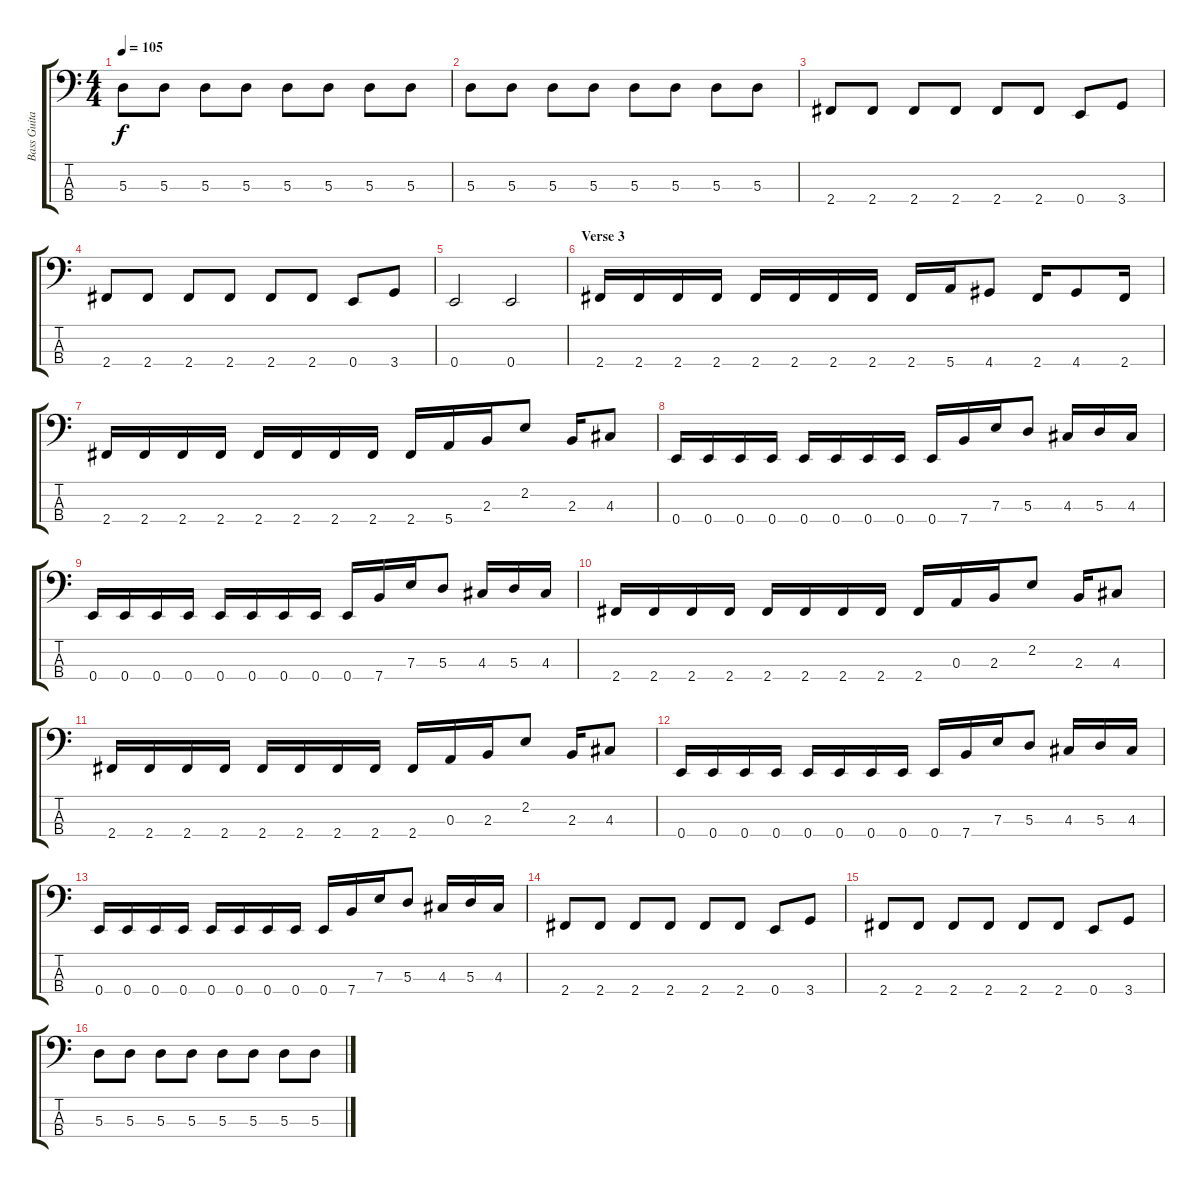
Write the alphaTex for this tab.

\track ("Bass Guitar" "Bass Guita") {instrument electricbassfinger}
\staff {score tabs}
\tuning (G2 D2 A1 E1) {hide}
\ts (4 4)
\tempo 105
\clef f4
\ks c
5.3.8{dy f} 5.3.8 5.3.8 5.3.8 5.3.8 5.3.8 5.3.8 5.3.8 |
5.3.8 5.3.8 5.3.8 5.3.8 5.3.8 5.3.8 5.3.8 5.3.8 |
2.4.8 2.4.8 2.4.8 2.4.8 2.4.8 2.4.8 0.4.8 3.4.8 |
2.4.8 2.4.8 2.4.8 2.4.8 2.4.8 2.4.8 0.4.8 3.4.8 |
0.4.2 0.4.2 |
\section ("" "Verse 3")
2.4.16 2.4.16 2.4.16 2.4.16 2.4.16 2.4.16 2.4.16 2.4.16 2.4.16 5.4.16 4.4.8 2.4.16 4.4.8 2.4.16 |
2.4.16 2.4.16 2.4.16 2.4.16 2.4.16 2.4.16 2.4.16 2.4.16 2.4.16 5.4.16 2.3.16 2.2.8 2.3.16 4.3.8 |
0.4.16 0.4.16 0.4.16 0.4.16 0.4.16 0.4.16 0.4.16 0.4.16 0.4.16 7.4.16 7.3.16 5.3.8 4.3.16 5.3.16 4.3.16 |
0.4.16 0.4.16 0.4.16 0.4.16 0.4.16 0.4.16 0.4.16 0.4.16 0.4.16 7.4.16 7.3.16 5.3.8 4.3.16 5.3.16 4.3.16 |
2.4.16 2.4.16 2.4.16 2.4.16 2.4.16 2.4.16 2.4.16 2.4.16 2.4.16 0.3.16 2.3.16 2.2.8 2.3.16 4.3.8 |
2.4.16 2.4.16 2.4.16 2.4.16 2.4.16 2.4.16 2.4.16 2.4.16 2.4.16 0.3.16 2.3.16 2.2.8 2.3.16 4.3.8 |
0.4.16 0.4.16 0.4.16 0.4.16 0.4.16 0.4.16 0.4.16 0.4.16 0.4.16 7.4.16 7.3.16 5.3.8 4.3.16 5.3.16 4.3.16 |
0.4.16 0.4.16 0.4.16 0.4.16 0.4.16 0.4.16 0.4.16 0.4.16 0.4.16 7.4.16 7.3.16 5.3.8 4.3.16 5.3.16 4.3.16 |
2.4.8 2.4.8 2.4.8 2.4.8 2.4.8 2.4.8 0.4.8 3.4.8 |
2.4.8 2.4.8 2.4.8 2.4.8 2.4.8 2.4.8 0.4.8 3.4.8 |
5.3.8 5.3.8 5.3.8 5.3.8 5.3.8 5.3.8 5.3.8 5.3.8
